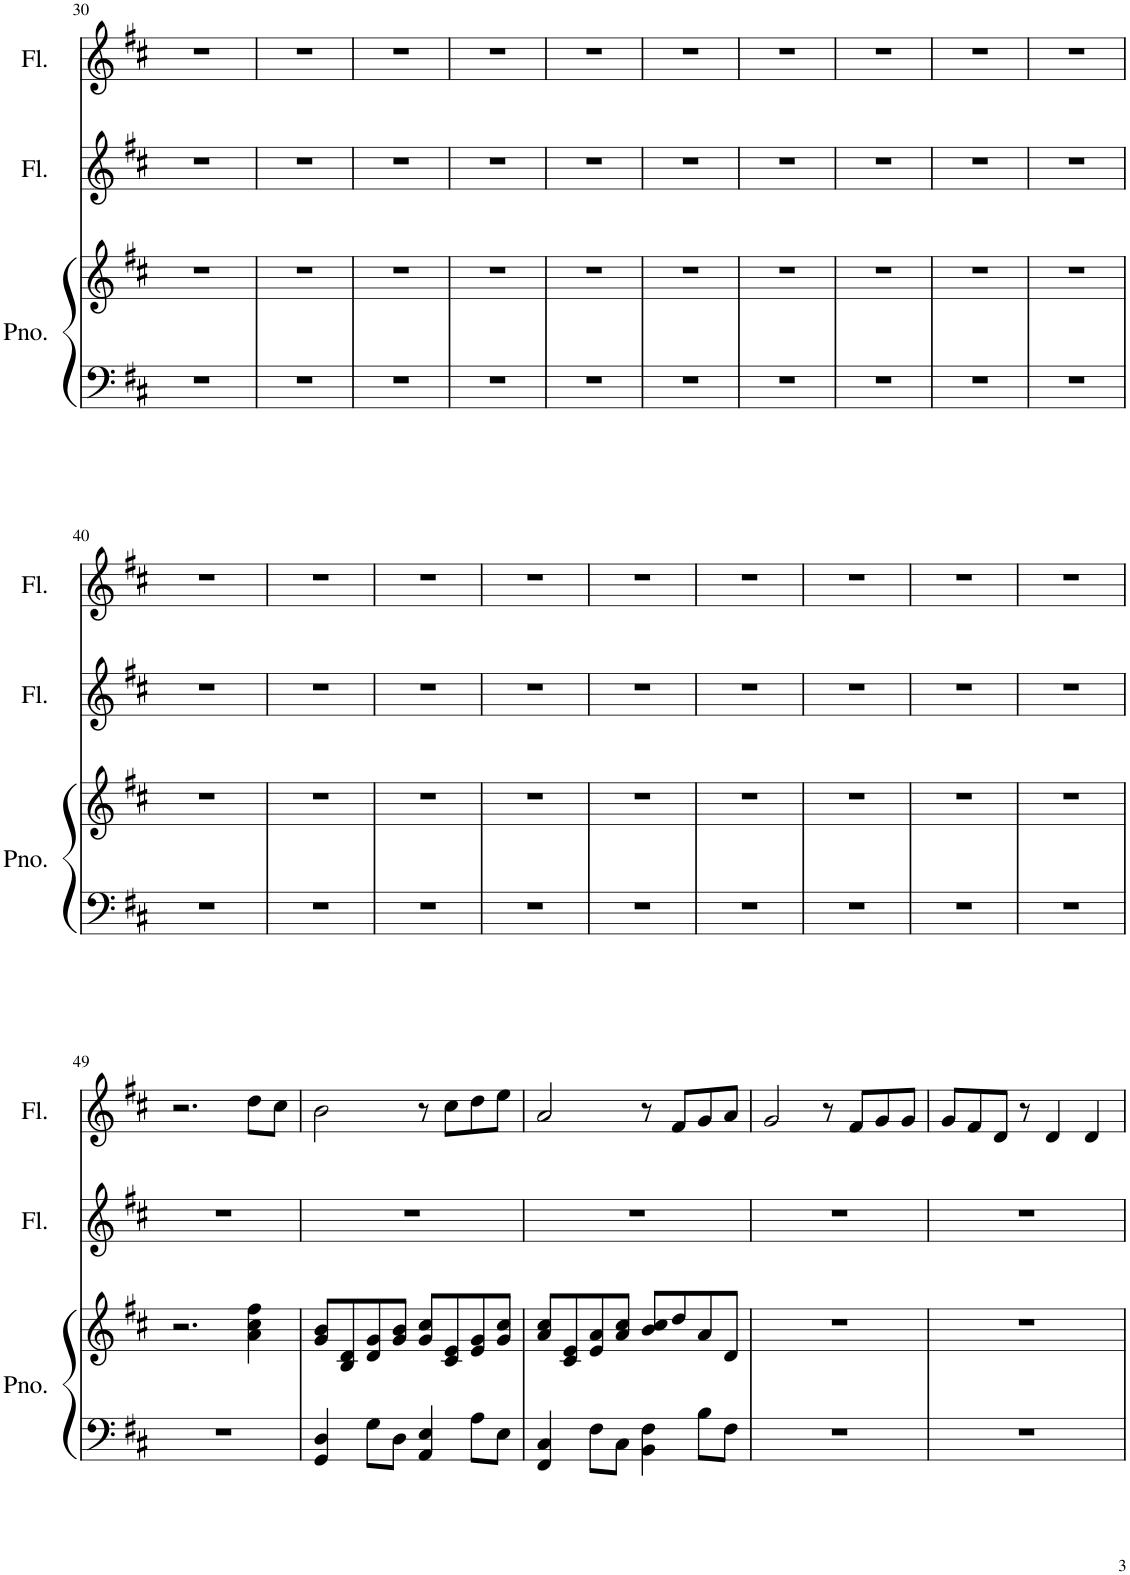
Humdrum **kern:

**kern	**kern	**kern	**kern
*part3	*part3	*part2	*part1
*staff4	*staff3	*staff2	*staff1
*I"Piano	*	*I"Flute	*I"Flute
*I'Pno.	*	*I'Fl.	*I'Fl.
!!LO:PB:g=z
*clefF4	*clefG2	*clefG2	*clefG2
*k[f#c#]	*k[f#c#]	*k[f#c#]	*k[f#c#]
*M4/4	*M4/4	*M4/4	*M4/4
=30	=30	=30	=30
1r	1r	1r	1r
=31	=31	=31	=31
1r	1r	1r	1r
=32	=32	=32	=32
1r	1r	1r	1r
=33	=33	=33	=33
1r	1r	1r	1r
=34	=34	=34	=34
1r	1r	1r	1r
=35	=35	=35	=35
1r	1r	1r	1r
=36	=36	=36	=36
1r	1r	1r	1r
=37	=37	=37	=37
1r	1r	1r	1r
=38	=38	=38	=38
1r	1r	1r	1r
=39	=39	=39	=39
1r	1r	1r	1r
!!LO:LB:g=z
=40	=40	=40	=40
1r	1r	1r	1r
=41	=41	=41	=41
1r	1r	1r	1r
=42	=42	=42	=42
1r	1r	1r	1r
=43	=43	=43	=43
1r	1r	1r	1r
=44	=44	=44	=44
1r	1r	1r	1r
=45	=45	=45	=45
1r	1r	1r	1r
=46	=46	=46	=46
1r	1r	1r	1r
=47	=47	=47	=47
1r	1r	1r	1r
=48	=48	=48	=48
1r	1r	1r	1r
!!LO:LB:g=z
=49	=49	=49	=49
1r	2.r	1r	2.r
.	4a\ 4cc#\ 4ff#\	.	8dd\L
.	.	.	8cc#\J
=50	=50	=50	=50
4GG/ 4D/	8g/ 8b/L	1r	2b\
.	8B/ 8d/	.	.
8G\L	8d/ 8g/	.	.
8D\J	8g/ 8b/J	.	.
4AA/ 4E/	8g/ 8cc#/L	.	8r
.	8c#/ 8e/	.	8cc#\L
8A\L	8e/ 8g/	.	8dd\
8E\J	8g/ 8cc#/J	.	8ee\J
=51	=51	=51	=51
4FF#/ 4C#/	8a/ 8cc#/L	1r	2a/
.	8c#/ 8e/	.	.
8F#\L	8e/ 8a/	.	.
8C#\J	8a/ 8cc#/J	.	.
4BB\ 4F#\	8b/ 8cc#/L	.	8r
.	8dd/	.	8f#/L
8B\L	8a/	.	8g/
8F#\J	8d/J	.	8a/J
=52	=52	=52	=52
1r	1r	1r	2g/
.	.	.	8r
.	.	.	8f#/L
.	.	.	8g/
.	.	.	8g/J
=53	=53	=53	=53
1r	1r	1r	8g/L
.	.	.	8f#/
.	.	.	8d/J
.	.	.	8r
.	.	.	4d/
.	.	.	4d/
=	=	=	=
*-	*-	*-	*-
